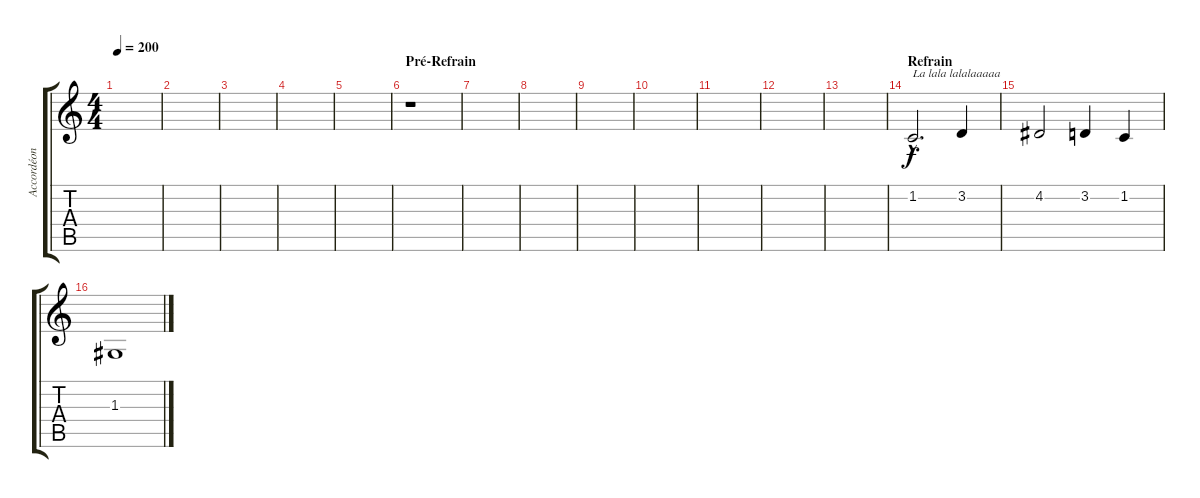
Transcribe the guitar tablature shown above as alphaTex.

\track ("Accordéon (voix)" "Accordéon ") {instrument accordion}
\staff {score tabs}
\tuning (E4 B3 G3 D3 A2 E2) {hide}
\ts (4 4)
\tempo 200
\clef g2
\ks c
|
|
|
|
|
\section ("" "Pré-Refrain")
r.1 |
|
|
|
|
|
|
|
\section ("" "Refrain")
1.2{hac}.2{d txt "La lala lalalaaaaa"} 3.2.4 |
4.2.2 3.2.4 1.2.4 |
1.3.1
